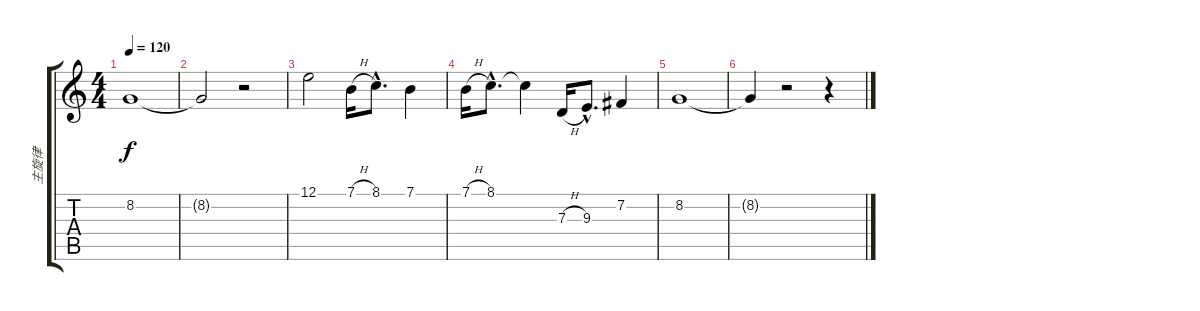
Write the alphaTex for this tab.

\track ("主旋律" "主旋律") {instrument accordion}
\staff {score tabs}
\tuning (E4 B3 G3 D3 A2 E2) {hide}
\ts (4 4)
\tempo 120
\clef g2
\ks c
8.2.1{dy f} |
8.2{t}.2 r.2 |
12.1.2 7.1{h}.16 8.1{hac}.8{d} 7.1.4 |
7.1{h}.16 8.1{hac}.8{d} 8.1{t}.4 7.3{h}.16 9.3{hac}.8{d} 7.2.4 |
8.2.1 |
8.2{t}.4 r.2 r.4
